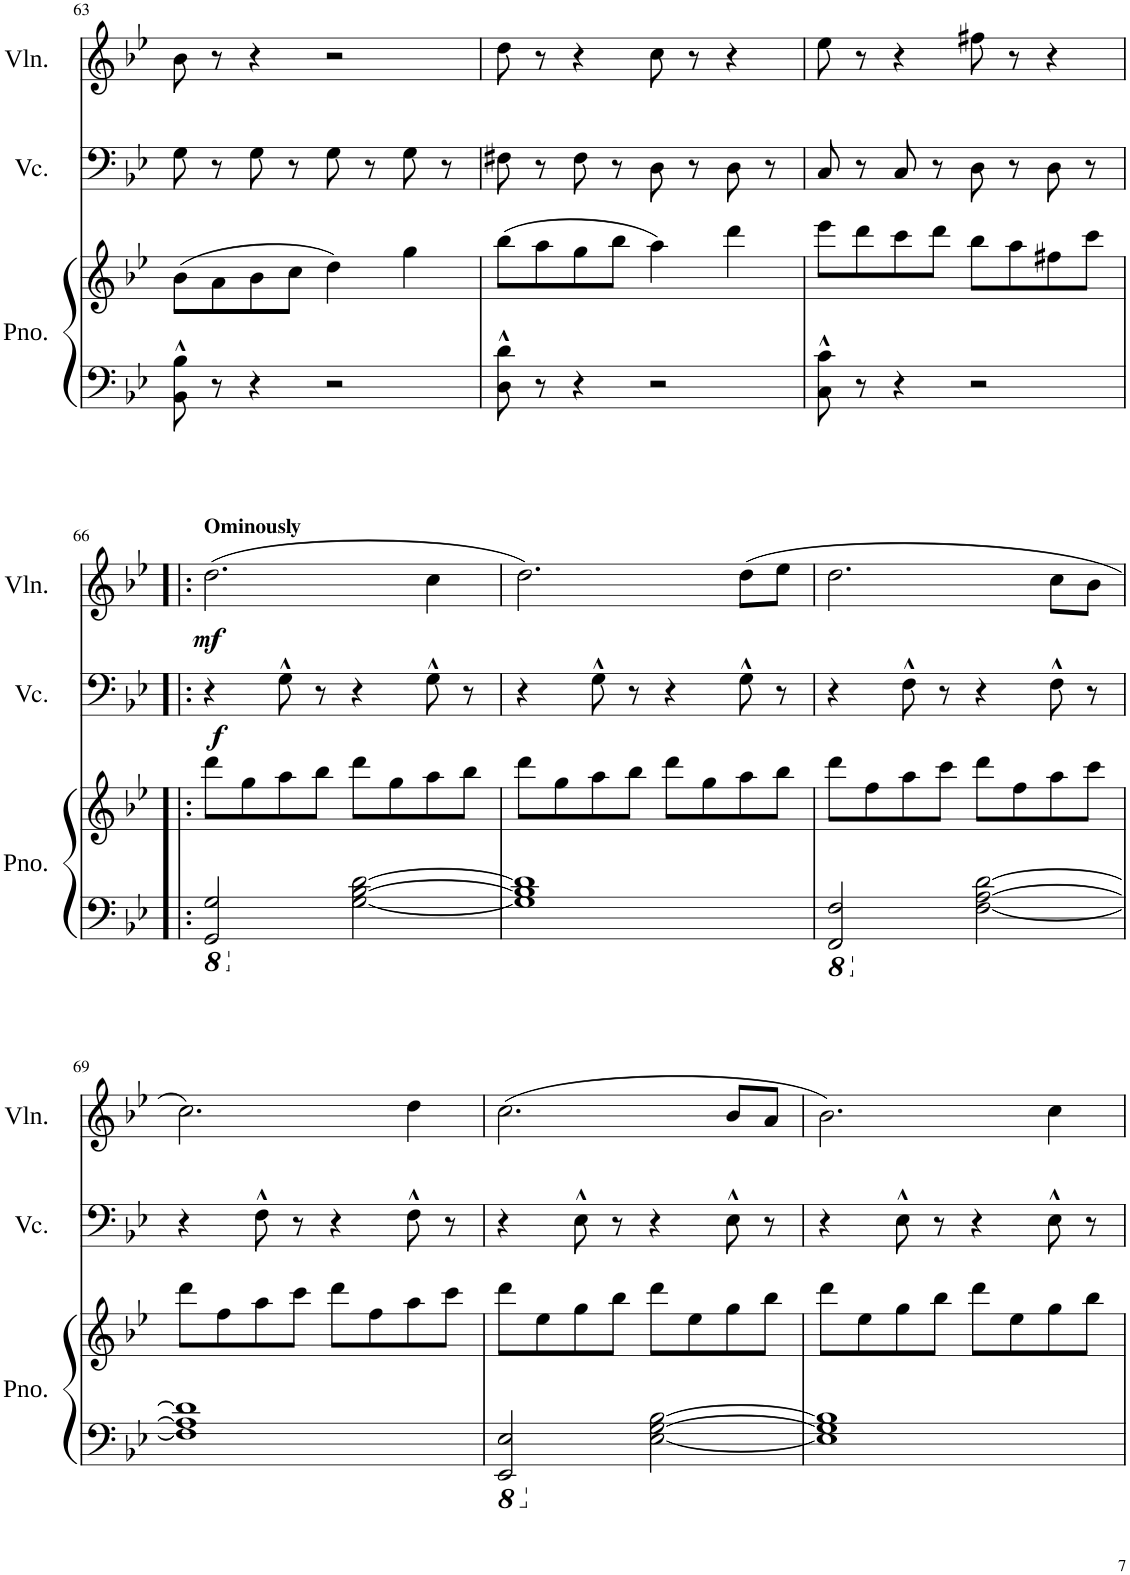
**kern	**kern	**kern	**dynam	**kern	**dynam
*part3	*part3	*part2	*part2	*part1	*part1
*staff4	*staff3	*staff2	*staff2	*staff1	*staff1
*I"Piano	*	*I"Violoncello	*	*I"Violin	*
*I'Pno.	*	*I'Vc.	*	*I'Vln.	*
!!LO:PB:g=z
*clefF4	*clefG2	*clefF4	*	*clefG2	*
*k[b-e-]	*k[b-e-]	*k[b-e-]	*	*k[b-e-]	*
*M4/4	*M4/4	*M4/4	*	*M4/4	*
=63	=63	=63	=63	=63	=63
8BB-\^^ 8B-\^^	(8b-\L	8G\	.	8b-\	.
8r	8a\	8r	.	8r	.
4r	8b-\	8G\	.	4r	.
.	8cc\J	8r	.	.	.
2r	4dd\)	8G\	.	2r	.
.	.	8r	.	.	.
.	4gg\	8G\	.	.	.
.	.	8r	.	.	.
=64	=64	=64	=64	=64	=64
8D\^^ 8d\^^	(8bb-\L	8F#X\	.	8dd\	.
8r	8aa\	8r	.	8r	.
4r	8gg\	8F#\	.	4r	.
.	8bb-\J	8r	.	.	.
2r	4aa\)	8D\	.	8cc\	.
.	.	8r	.	8r	.
.	4ddd\	8D\	.	4r	.
.	.	8r	.	.	.
=65	=65	=65	=65	=65	=65
8C\^^ 8c\^^	8eee-\L	8C/	.	8ee-\	.
8r	8ddd\	8r	.	8r	.
4r	8ccc\	8C/	.	4r	.
.	8ddd\J	8r	.	.	.
2r	8bb-\L	8D\	.	8ff#X\	.
.	8aa\	8r	.	8r	.
.	8ff#X\	8D\	.	4r	.
.	8ccc\J	8r	.	.	.
!!LO:LB:g=z
=66!|:	=66!|:	=66!|:	=66!|:	=66!|:	=66!|:
*8ba	*	*	*	*	*
!	!	!	!	!LO:TX:a:B:t=Ominously	!
!	!	!	!LO:DY:b	!	!LO:DY:b
2GGG/ 2GG/	8ddd\L	4r	f	(2.dd\	mf
.	8gg\	.	.	.	.
.	8aa\	8G^^\	.	.	.
.	8bb-\J	8r	.	.	.
*X8ba	*	*	*	*	*
[2G\ [2B-\ [2d\	8ddd\L	4r	.	.	.
.	8gg\	.	.	.	.
.	8aa\	8G^^\	.	4cc\	.
.	8bb-\J	8r	.	.	.
=67	=67	=67	=67	=67	=67
1G] 1B-] 1d]	8ddd\L	4r	.	2.dd\)	.
.	8gg\	.	.	.	.
.	8aa\	8G^^\	.	.	.
.	8bb-\J	8r	.	.	.
.	8ddd\L	4r	.	.	.
.	8gg\	.	.	.	.
.	8aa\	8G^^\	.	(8dd\L	.
.	8bb-\J	8r	.	8ee-\J	.
=68	=68	=68	=68	=68	=68
*8ba	*	*	*	*	*
2FFF/ 2FF/	8ddd\L	4r	.	2.dd\	.
.	8ff\	.	.	.	.
.	8aa\	8F^^\	.	.	.
.	8ccc\J	8r	.	.	.
*X8ba	*	*	*	*	*
[2F\ [2A\ [2d\	8ddd\L	4r	.	.	.
.	8ff\	.	.	.	.
.	8aa\	8F^^\	.	8cc\L	.
.	8ccc\J	8r	.	8b-\J	.
!!LO:LB:g=z
=69	=69	=69	=69	=69	=69
1F] 1A] 1d]	8ddd\L	4r	.	2.cc\)	.
.	8ff\	.	.	.	.
.	8aa\	8F^^\	.	.	.
.	8ccc\J	8r	.	.	.
.	8ddd\L	4r	.	.	.
.	8ff\	.	.	.	.
.	8aa\	8F^^\	.	4dd\	.
.	8ccc\J	8r	.	.	.
=70	=70	=70	=70	=70	=70
*8ba	*	*	*	*	*
2EEE-/ 2EE-/	8ddd\L	4r	.	(2.cc\	.
.	8ee-\	.	.	.	.
.	8gg\	8E-^^\	.	.	.
.	8bb-\J	8r	.	.	.
*X8ba	*	*	*	*	*
[2E-\ [2G\ [2B-\	8ddd\L	4r	.	.	.
.	8ee-\	.	.	.	.
.	8gg\	8E-^^\	.	8b-/L	.
.	8bb-\J	8r	.	8a/J	.
=71	=71	=71	=71	=71	=71
1E-] 1G] 1B-]	8ddd\L	4r	.	2.b-\)	.
.	8ee-\	.	.	.	.
.	8gg\	8E-^^\	.	.	.
.	8bb-\J	8r	.	.	.
.	8ddd\L	4r	.	.	.
.	8ee-\	.	.	.	.
.	8gg\	8E-^^\	.	4cc\	.
.	8bb-\J	8r	.	.	.
=	=	=	=	=	=
*-	*-	*-	*-	*-	*-
